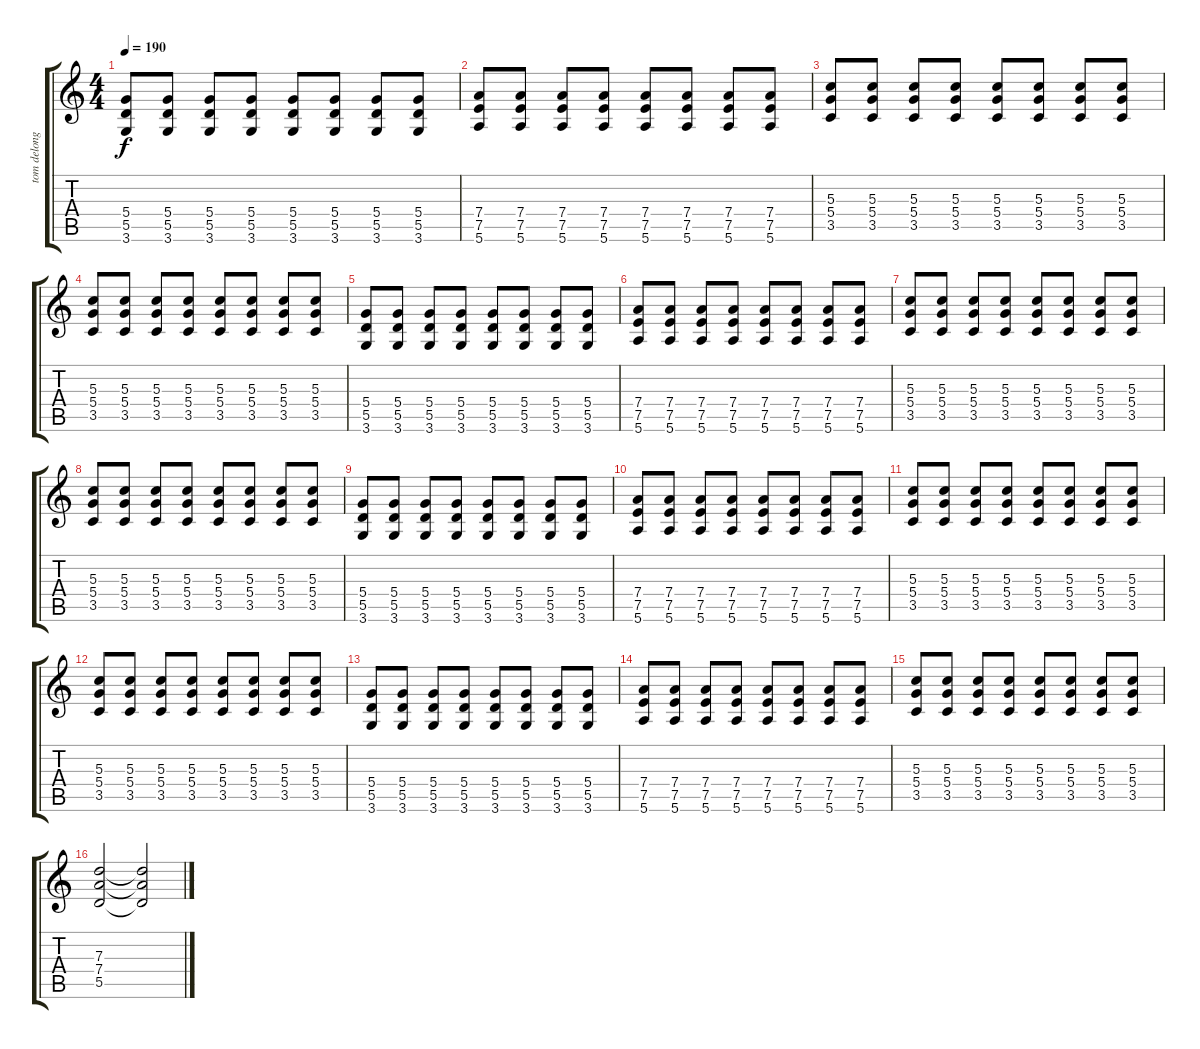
\track ("tom delonge" "tom delong") {instrument distortionguitar}
\staff {score tabs}
\tuning (E4 B3 G3 D3 A2 E2) {hide}
\ts (4 4)
\tempo 190
\clef g2
\ks c
(5.4 5.5 3.6).8{dy f} (5.4 5.5 3.6).8 (5.4 5.5 3.6).8 (5.4 5.5 3.6).8 (5.4 5.5 3.6).8 (5.4 5.5 3.6).8 (5.4 5.5 3.6).8 (5.4 5.5 3.6).8 |
(7.4 7.5 5.6).8 (7.4 7.5 5.6).8 (7.4 7.5 5.6).8 (7.4 7.5 5.6).8 (7.4 7.5 5.6).8 (7.4 7.5 5.6).8 (7.4 7.5 5.6).8 (7.4 7.5 5.6).8 |
(5.3 5.4 3.5).8 (5.3 5.4 3.5).8 (5.3 5.4 3.5).8 (5.3 5.4 3.5).8 (5.3 5.4 3.5).8 (5.3 5.4 3.5).8 (5.3 5.4 3.5).8 (5.3 5.4 3.5).8 |
(5.3 5.4 3.5).8 (5.3 5.4 3.5).8 (5.3 5.4 3.5).8 (5.3 5.4 3.5).8 (5.3 5.4 3.5).8 (5.3 5.4 3.5).8 (5.3 5.4 3.5).8 (5.3 5.4 3.5).8 |
(5.4 5.5 3.6).8 (5.4 5.5 3.6).8 (5.4 5.5 3.6).8 (5.4 5.5 3.6).8 (5.4 5.5 3.6).8 (5.4 5.5 3.6).8 (5.4 5.5 3.6).8 (5.4 5.5 3.6).8 |
(7.4 7.5 5.6).8 (7.4 7.5 5.6).8 (7.4 7.5 5.6).8 (7.4 7.5 5.6).8 (7.4 7.5 5.6).8 (7.4 7.5 5.6).8 (7.4 7.5 5.6).8 (7.4 7.5 5.6).8 |
(5.3 5.4 3.5).8 (5.3 5.4 3.5).8 (5.3 5.4 3.5).8 (5.3 5.4 3.5).8 (5.3 5.4 3.5).8 (5.3 5.4 3.5).8 (5.3 5.4 3.5).8 (5.3 5.4 3.5).8 |
(5.3 5.4 3.5).8 (5.3 5.4 3.5).8 (5.3 5.4 3.5).8 (5.3 5.4 3.5).8 (5.3 5.4 3.5).8 (5.3 5.4 3.5).8 (5.3 5.4 3.5).8 (5.3 5.4 3.5).8 |
(5.4 5.5 3.6).8 (5.4 5.5 3.6).8 (5.4 5.5 3.6).8 (5.4 5.5 3.6).8 (5.4 5.5 3.6).8 (5.4 5.5 3.6).8 (5.4 5.5 3.6).8 (5.4 5.5 3.6).8 |
(7.4 7.5 5.6).8 (7.4 7.5 5.6).8 (7.4 7.5 5.6).8 (7.4 7.5 5.6).8 (7.4 7.5 5.6).8 (7.4 7.5 5.6).8 (7.4 7.5 5.6).8 (7.4 7.5 5.6).8 |
(5.3 5.4 3.5).8 (5.3 5.4 3.5).8 (5.3 5.4 3.5).8 (5.3 5.4 3.5).8 (5.3 5.4 3.5).8 (5.3 5.4 3.5).8 (5.3 5.4 3.5).8 (5.3 5.4 3.5).8 |
(5.3 5.4 3.5).8 (5.3 5.4 3.5).8 (5.3 5.4 3.5).8 (5.3 5.4 3.5).8 (5.3 5.4 3.5).8 (5.3 5.4 3.5).8 (5.3 5.4 3.5).8 (5.3 5.4 3.5).8 |
(5.4 5.5 3.6).8 (5.4 5.5 3.6).8 (5.4 5.5 3.6).8 (5.4 5.5 3.6).8 (5.4 5.5 3.6).8 (5.4 5.5 3.6).8 (5.4 5.5 3.6).8 (5.4 5.5 3.6).8 |
(7.4 7.5 5.6).8 (7.4 7.5 5.6).8 (7.4 7.5 5.6).8 (7.4 7.5 5.6).8 (7.4 7.5 5.6).8 (7.4 7.5 5.6).8 (7.4 7.5 5.6).8 (7.4 7.5 5.6).8 |
(5.3 5.4 3.5).8 (5.3 5.4 3.5).8 (5.3 5.4 3.5).8 (5.3 5.4 3.5).8 (5.3 5.4 3.5).8 (5.3 5.4 3.5).8 (5.3 5.4 3.5).8 (5.3 5.4 3.5).8 |
(7.3 7.4 5.5).2 (7.3{t} 7.4{t} 5.5{t}).2
